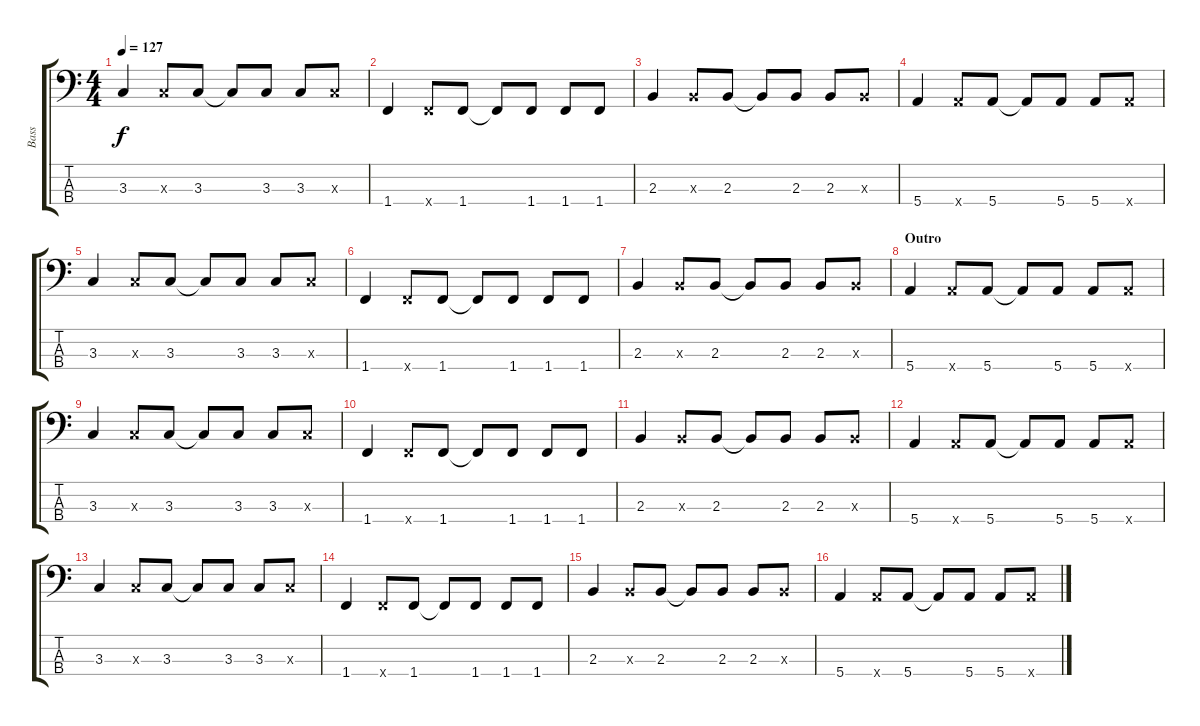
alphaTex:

\track ("Bass" "Bass") {instrument electricbasspick}
\staff {score tabs}
\tuning (G2 D2 A1 E1) {hide}
\ts (4 4)
\tempo 127
\clef f4
\ks c
3.3.4{dy f} 3.3{x}.8 3.3.8 3.3{t}.8 3.3.8 3.3.8 3.3{x}.8 |
1.4.4 1.4{x}.8 1.4.8 1.4{t}.8 1.4.8 1.4.8 1.4.8 |
2.3.4 2.3{x}.8 2.3.8 2.3{t}.8 2.3.8 2.3.8 2.3{x}.8 |
5.4.4 5.4{x}.8 5.4.8 5.4{t}.8 5.4.8 5.4.8 5.4{x}.8 |
3.3.4 3.3{x}.8 3.3.8 3.3{t}.8 3.3.8 3.3.8 3.3{x}.8 |
1.4.4 1.4{x}.8 1.4.8 1.4{t}.8 1.4.8 1.4.8 1.4.8 |
2.3.4 2.3{x}.8 2.3.8 2.3{t}.8 2.3.8 2.3.8 2.3{x}.8 |
\section ("" "Outro")
5.4.4 5.4{x}.8 5.4.8 5.4{t}.8 5.4.8 5.4.8 5.4{x}.8 |
3.3.4 3.3{x}.8 3.3.8 3.3{t}.8 3.3.8 3.3.8 3.3{x}.8 |
1.4.4 1.4{x}.8 1.4.8 1.4{t}.8 1.4.8 1.4.8 1.4.8 |
2.3.4 2.3{x}.8 2.3.8 2.3{t}.8 2.3.8 2.3.8 2.3{x}.8 |
5.4.4 5.4{x}.8 5.4.8 5.4{t}.8 5.4.8 5.4.8 5.4{x}.8 |
3.3.4 3.3{x}.8 3.3.8 3.3{t}.8 3.3.8 3.3.8 3.3{x}.8 |
1.4.4 1.4{x}.8 1.4.8 1.4{t}.8 1.4.8 1.4.8 1.4.8 |
2.3.4 2.3{x}.8 2.3.8 2.3{t}.8 2.3.8 2.3.8 2.3{x}.8 |
5.4.4 5.4{x}.8 5.4.8 5.4{t}.8 5.4.8 5.4.8 5.4{x}.8
